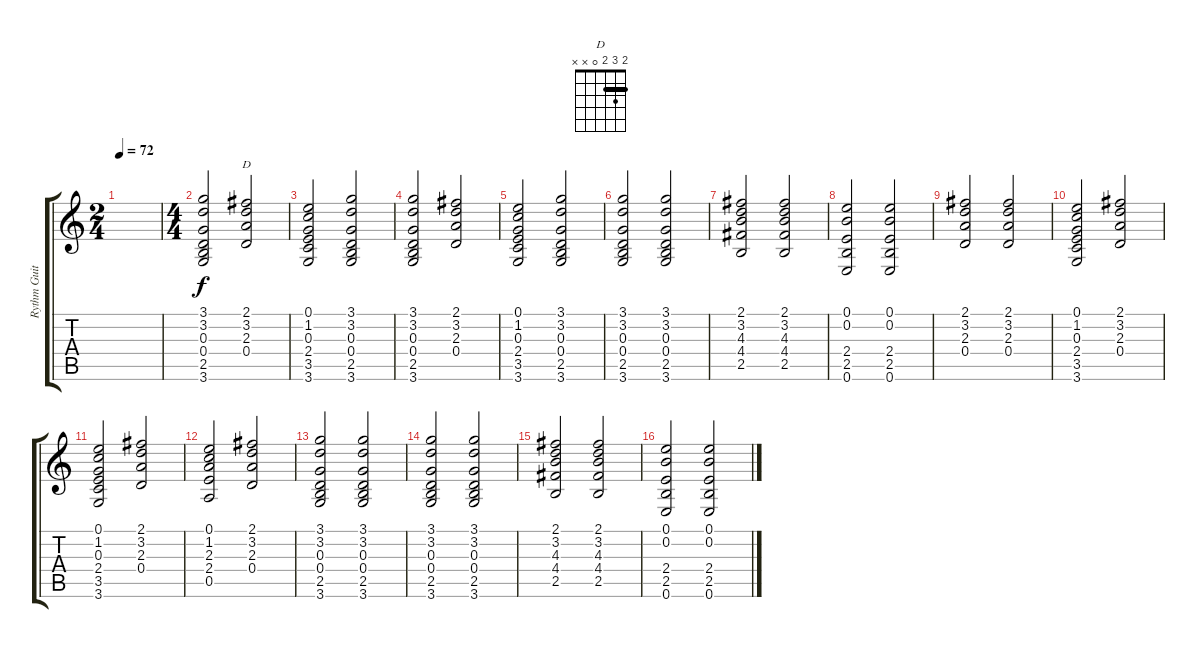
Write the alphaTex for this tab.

\track ("Rythm Guitar" "Rythm Guit") {instrument acousticguitarsteel}
\staff {score tabs}
\tuning (E4 B3 G3 D3 A2 E2) {hide}
\chord ("D" 2 3 2 0 x x) {barre 2}
\ts (2 4)
\tempo 72
\clef g2
\ks c
|
\ts (4 4)
(3.1 3.2 0.3 0.4 2.5 3.6).2 (2.1 3.2 2.3 0.4).2{ch "D"} |
(0.1 1.2 0.3 2.4 3.5 3.6).2 (3.1 3.2 0.3 0.4 2.5 3.6).2 |
(3.1 3.2 0.3 0.4 2.5 3.6).2 (2.1 3.2 2.3 0.4).2 |
(0.1 1.2 0.3 2.4 3.5 3.6).2 (3.1 3.2 0.3 0.4 2.5 3.6).2 |
(3.1 3.2 0.3 0.4 2.5 3.6).2 (3.1 3.2 0.3 0.4 2.5 3.6).2 |
(2.1 3.2 4.3 4.4 2.5).2 (2.1 3.2 4.3 4.4 2.5).2 |
(0.1 0.2 2.4 2.5 0.6).2 (0.1 0.2 2.4 2.5 0.6).2 |
(2.1 3.2 2.3 0.4).2 (2.1 3.2 2.3 0.4).2 |
(0.1 1.2 0.3 2.4 3.5 3.6).2 (2.1 3.2 2.3 0.4).2 |
(0.1 1.2 0.3 2.4 3.5 3.6).2 (2.1 3.2 2.3 0.4).2 |
(0.1 1.2 2.3 2.4 0.5).2 (2.1 3.2 2.3 0.4).2 |
(3.1 3.2 0.3 0.4 2.5 3.6).2 (3.1 3.2 0.3 0.4 2.5 3.6).2 |
(3.1 3.2 0.3 0.4 2.5 3.6).2 (3.1 3.2 0.3 0.4 2.5 3.6).2 |
(2.1 3.2 4.3 4.4 2.5).2 (2.1 3.2 4.3 4.4 2.5).2 |
(0.1 0.2 2.4 2.5 0.6).2 (0.1 0.2 2.4 2.5 0.6).2
